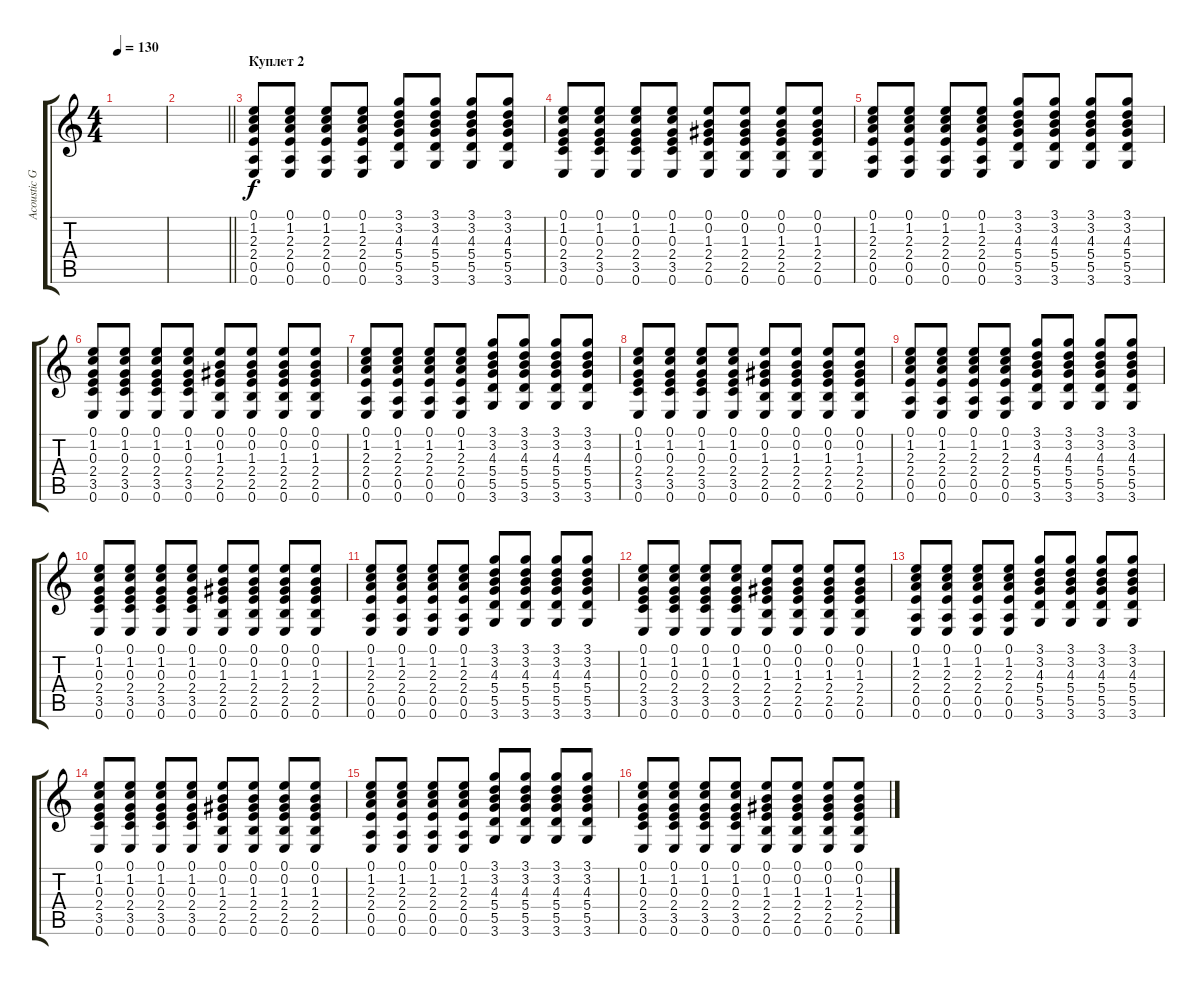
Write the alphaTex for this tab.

\track ("Acoustic Guitar" "Acoustic G") {instrument acousticguitarnylon}
\staff {score tabs}
\tuning (E4 B3 G3 D3 A2 E2) {hide}
\ts (4 4)
\tempo 130
\clef g2
\ks c
|
\barLineRight lightlight
|
\section ("" "Куплет 2")
(0.1 1.2 2.3 2.4 0.5 0.6).8 (0.1 1.2 2.3 2.4 0.5 0.6).8 (0.1 1.2 2.3 2.4 0.5 0.6).8 (0.1 1.2 2.3 2.4 0.5 0.6).8 (3.1 3.2 4.3 5.4 5.5 3.6).8 (3.1 3.2 4.3 5.4 5.5 3.6).8 (3.1 3.2 4.3 5.4 5.5 3.6).8 (3.1 3.2 4.3 5.4 5.5 3.6).8 |
(0.1 1.2 0.3 2.4 3.5 0.6).8 (0.1 1.2 0.3 2.4 3.5 0.6).8 (0.1 1.2 0.3 2.4 3.5 0.6).8 (0.1 1.2 0.3 2.4 3.5 0.6).8 (0.1 0.2 1.3 2.4 2.5 0.6).8 (0.1 0.2 1.3 2.4 2.5 0.6).8 (0.1 0.2 1.3 2.4 2.5 0.6).8 (0.1 0.2 1.3 2.4 2.5 0.6).8 |
(0.1 1.2 2.3 2.4 0.5 0.6).8 (0.1 1.2 2.3 2.4 0.5 0.6).8 (0.1 1.2 2.3 2.4 0.5 0.6).8 (0.1 1.2 2.3 2.4 0.5 0.6).8 (3.1 3.2 4.3 5.4 5.5 3.6).8 (3.1 3.2 4.3 5.4 5.5 3.6).8 (3.1 3.2 4.3 5.4 5.5 3.6).8 (3.1 3.2 4.3 5.4 5.5 3.6).8 |
(0.1 1.2 0.3 2.4 3.5 0.6).8 (0.1 1.2 0.3 2.4 3.5 0.6).8 (0.1 1.2 0.3 2.4 3.5 0.6).8 (0.1 1.2 0.3 2.4 3.5 0.6).8 (0.1 0.2 1.3 2.4 2.5 0.6).8 (0.1 0.2 1.3 2.4 2.5 0.6).8 (0.1 0.2 1.3 2.4 2.5 0.6).8 (0.1 0.2 1.3 2.4 2.5 0.6).8 |
(0.1 1.2 2.3 2.4 0.5 0.6).8 (0.1 1.2 2.3 2.4 0.5 0.6).8 (0.1 1.2 2.3 2.4 0.5 0.6).8 (0.1 1.2 2.3 2.4 0.5 0.6).8 (3.1 3.2 4.3 5.4 5.5 3.6).8 (3.1 3.2 4.3 5.4 5.5 3.6).8 (3.1 3.2 4.3 5.4 5.5 3.6).8 (3.1 3.2 4.3 5.4 5.5 3.6).8 |
(0.1 1.2 0.3 2.4 3.5 0.6).8 (0.1 1.2 0.3 2.4 3.5 0.6).8 (0.1 1.2 0.3 2.4 3.5 0.6).8 (0.1 1.2 0.3 2.4 3.5 0.6).8 (0.1 0.2 1.3 2.4 2.5 0.6).8 (0.1 0.2 1.3 2.4 2.5 0.6).8 (0.1 0.2 1.3 2.4 2.5 0.6).8 (0.1 0.2 1.3 2.4 2.5 0.6).8 |
(0.1 1.2 2.3 2.4 0.5 0.6).8 (0.1 1.2 2.3 2.4 0.5 0.6).8 (0.1 1.2 2.3 2.4 0.5 0.6).8 (0.1 1.2 2.3 2.4 0.5 0.6).8 (3.1 3.2 4.3 5.4 5.5 3.6).8 (3.1 3.2 4.3 5.4 5.5 3.6).8 (3.1 3.2 4.3 5.4 5.5 3.6).8 (3.1 3.2 4.3 5.4 5.5 3.6).8 |
(0.1 1.2 0.3 2.4 3.5 0.6).8 (0.1 1.2 0.3 2.4 3.5 0.6).8 (0.1 1.2 0.3 2.4 3.5 0.6).8 (0.1 1.2 0.3 2.4 3.5 0.6).8 (0.1 0.2 1.3 2.4 2.5 0.6).8 (0.1 0.2 1.3 2.4 2.5 0.6).8 (0.1 0.2 1.3 2.4 2.5 0.6).8 (0.1 0.2 1.3 2.4 2.5 0.6).8 |
(0.1 1.2 2.3 2.4 0.5 0.6).8 (0.1 1.2 2.3 2.4 0.5 0.6).8 (0.1 1.2 2.3 2.4 0.5 0.6).8 (0.1 1.2 2.3 2.4 0.5 0.6).8 (3.1 3.2 4.3 5.4 5.5 3.6).8 (3.1 3.2 4.3 5.4 5.5 3.6).8 (3.1 3.2 4.3 5.4 5.5 3.6).8 (3.1 3.2 4.3 5.4 5.5 3.6).8 |
(0.1 1.2 0.3 2.4 3.5 0.6).8 (0.1 1.2 0.3 2.4 3.5 0.6).8 (0.1 1.2 0.3 2.4 3.5 0.6).8 (0.1 1.2 0.3 2.4 3.5 0.6).8 (0.1 0.2 1.3 2.4 2.5 0.6).8 (0.1 0.2 1.3 2.4 2.5 0.6).8 (0.1 0.2 1.3 2.4 2.5 0.6).8 (0.1 0.2 1.3 2.4 2.5 0.6).8 |
(0.1 1.2 2.3 2.4 0.5 0.6).8 (0.1 1.2 2.3 2.4 0.5 0.6).8 (0.1 1.2 2.3 2.4 0.5 0.6).8 (0.1 1.2 2.3 2.4 0.5 0.6).8 (3.1 3.2 4.3 5.4 5.5 3.6).8 (3.1 3.2 4.3 5.4 5.5 3.6).8 (3.1 3.2 4.3 5.4 5.5 3.6).8 (3.1 3.2 4.3 5.4 5.5 3.6).8 |
(0.1 1.2 0.3 2.4 3.5 0.6).8 (0.1 1.2 0.3 2.4 3.5 0.6).8 (0.1 1.2 0.3 2.4 3.5 0.6).8 (0.1 1.2 0.3 2.4 3.5 0.6).8 (0.1 0.2 1.3 2.4 2.5 0.6).8 (0.1 0.2 1.3 2.4 2.5 0.6).8 (0.1 0.2 1.3 2.4 2.5 0.6).8 (0.1 0.2 1.3 2.4 2.5 0.6).8 |
(0.1 1.2 2.3 2.4 0.5 0.6).8 (0.1 1.2 2.3 2.4 0.5 0.6).8 (0.1 1.2 2.3 2.4 0.5 0.6).8 (0.1 1.2 2.3 2.4 0.5 0.6).8 (3.1 3.2 4.3 5.4 5.5 3.6).8 (3.1 3.2 4.3 5.4 5.5 3.6).8 (3.1 3.2 4.3 5.4 5.5 3.6).8 (3.1 3.2 4.3 5.4 5.5 3.6).8 |
(0.1 1.2 0.3 2.4 3.5 0.6).8 (0.1 1.2 0.3 2.4 3.5 0.6).8 (0.1 1.2 0.3 2.4 3.5 0.6).8 (0.1 1.2 0.3 2.4 3.5 0.6).8 (0.1 0.2 1.3 2.4 2.5 0.6).8 (0.1 0.2 1.3 2.4 2.5 0.6).8 (0.1 0.2 1.3 2.4 2.5 0.6).8 (0.1 0.2 1.3 2.4 2.5 0.6).8
